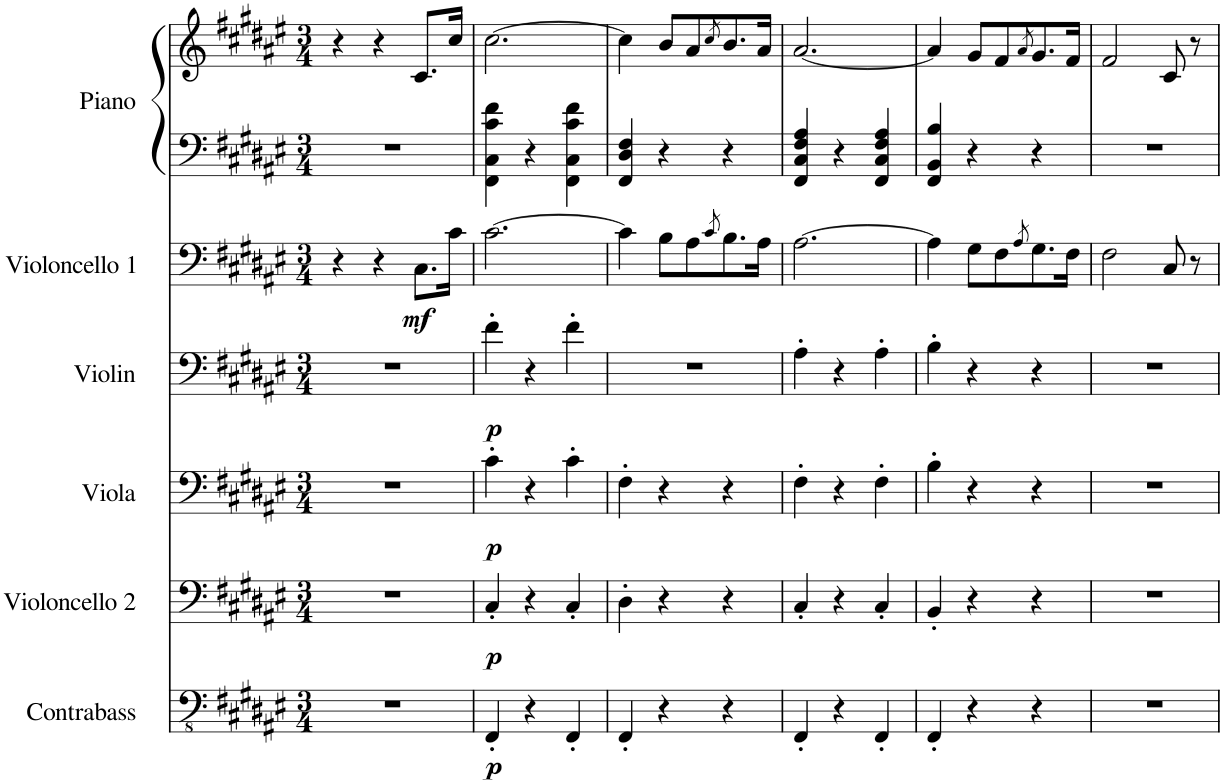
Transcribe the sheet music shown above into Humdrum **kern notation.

**kern	**dynam	**kern	**dynam	**kern	**dynam	**kern	**dynam	**kern	**dynam	**kern	**kern
*part6	*part6	*part5	*part5	*part4	*part4	*part3	*part3	*part2	*part2	*part1	*part1
*staff7	*staff7	*staff6	*staff6	*staff5	*staff5	*staff4	*staff4	*staff3	*staff3	*staff2	*staff1
*I"Contrabass	*	*I"Violoncello 2	*	*I"Viola	*	*I"Violin	*	*I"Violoncello 1	*	*I"Piano	*
*I'Cb.	*	*I'Vc. 2	*	*I'Vla.	*	*I'Vln.	*	*I'Vc. 1	*	*I'Pno.	*
*clefFv4	*	*clefF4	*	*clefF4	*	*clefF4	*	*clefF4	*	*clefF4	*clefG2
*ITrd7c12	*	*	*	*	*	*	*	*	*	*	*
*k[f#c#g#d#a#e#]	*	*k[f#c#g#d#a#e#]	*	*k[f#c#g#d#a#e#]	*	*k[f#c#g#d#a#e#]	*	*k[f#c#g#d#a#e#]	*	*k[f#c#g#d#a#e#]	*k[f#c#g#d#a#e#]
*M3/4	*	*M3/4	*	*M3/4	*	*M3/4	*	*M3/4	*	*M3/4	*M3/4
=1	=1	=1	=1	=1	=1	=1	=1	=1	=1	=1	=1
2.r	.	2.r	.	2.r	.	2.r	.	4r	.	2.r	4r
.	.	.	.	.	.	.	.	4r	.	.	4r
!	!	!	!	!	!	!	!	!	!LO:DY:b	!	!
.	.	.	.	.	.	.	.	8.C#\L	mf	.	8.c#/L
.	.	.	.	.	.	.	.	16c#\Jk	.	.	16cc#/Jk
=2	=2	=2	=2	=2	=2	=2	=2	=2	=2	=2	=2
!	!LO:DY:b	!	!LO:DY:b	!	!LO:DY:b	!	!LO:DY:b	!	!	!	!
4FFF#'/	p	4C#'/	p	4c#'\	p	4f#'\	p	[2.c#\	.	4FF#\' 4C#\' 4c#\' 4f#\'	[2.cc#\
4r	.	4r	.	4r	.	4r	.	.	.	4r	.
4FFF#'/	.	4C#'/	.	4c#'\	.	4f#'\	.	.	.	4FF#\' 4C#\' 4c#\' 4f#\'	.
=3	=3	=3	=3	=3	=3	=3	=3	=3	=3	=3	=3
4FFF#'/	.	4D#'\	.	4F#'\	.	2.r	.	4c#\]	.	4FF#/' 4D#/' 4F#/'	4cc#\]
4r	.	4r	.	4r	.	.	.	8B\L	.	4r	8b/L
.	.	.	.	.	.	.	.	8A#\	.	.	8a#/
.	.	.	.	.	.	.	.	8qc#/	.	.	8qcc#/
4r	.	4r	.	4r	.	.	.	8.B\	.	4r	8.b/
.	.	.	.	.	.	.	.	16A#\Jk	.	.	16a#/Jk
=4	=4	=4	=4	=4	=4	=4	=4	=4	=4	=4	=4
4FFF#'/	.	4C#'/	.	4F#'\	.	4A#'\	.	[2.A#\	.	4FF#/' 4C#/' 4F#/' 4A#/'	[2.a#/
4r	.	4r	.	4r	.	4r	.	.	.	4r	.
4FFF#'/	.	4C#'/	.	4F#'\	.	4A#'\	.	.	.	4FF#/' 4C#/' 4F#/' 4A#/'	.
=5	=5	=5	=5	=5	=5	=5	=5	=5	=5	=5	=5
4FFF#'/	.	4BB'/	.	4B'\	.	4B'\	.	4A#\]	.	4FF#/' 4BB/' 4B/'	4a#/]
4r	.	4r	.	4r	.	4r	.	8G#\L	.	4r	8g#/L
.	.	.	.	.	.	.	.	8F#\	.	.	8f#/
.	.	.	.	.	.	.	.	8qA#/	.	.	8qa#/
4r	.	4r	.	4r	.	4r	.	8.G#\	.	4r	8.g#/
.	.	.	.	.	.	.	.	16F#\Jk	.	.	16f#/Jk
=6	=6	=6	=6	=6	=6	=6	=6	=6	=6	=6	=6
2.r	.	2.r	.	2.r	.	2.r	.	2F#\	.	2.r	2f#/
.	.	.	.	.	.	.	.	8C#/	.	.	8c#/
.	.	.	.	.	.	.	.	8r	.	.	8r
=	=	=	=	=	=	=	=	=	=	=	=
*-	*-	*-	*-	*-	*-	*-	*-	*-	*-	*-	*-
